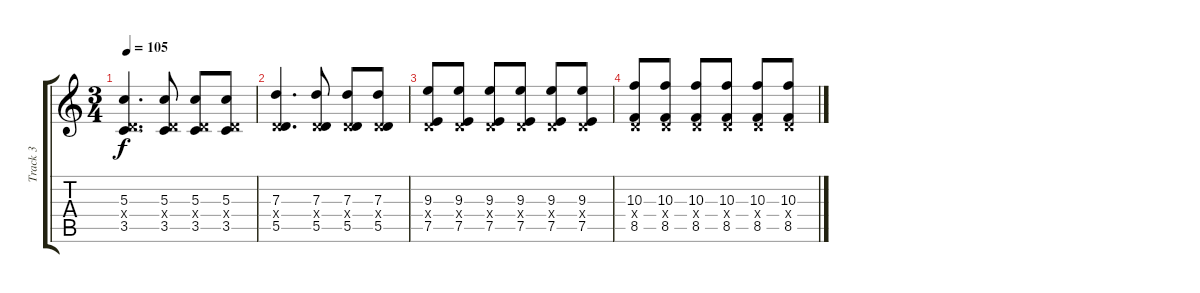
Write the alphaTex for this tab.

\track ("Track 3" "Track 3") {instrument electricguitarjazz}
\staff {score tabs}
\tuning (E4 B3 G3 D3 A2 E2) {hide}
\ts (3 4)
\tempo 105
\clef g2
\ks c
(5.3 0.4{x} 3.5).4{d dy f} (5.3 0.4{x} 3.5).8 (5.3 0.4{x} 3.5).8 (5.3 0.4{x} 3.5).8 |
(7.3 0.4{x} 5.5).4{d} (7.3 0.4{x} 5.5).8 (7.3 0.4{x} 5.5).8 (7.3 0.4{x} 5.5).8 |
(9.3 0.4{x} 7.5).8 (9.3 0.4{x} 7.5).8 (9.3 0.4{x} 7.5).8 (9.3 0.4{x} 7.5).8 (9.3 0.4{x} 7.5).8 (9.3 0.4{x} 7.5).8 |
(10.3 0.4{x} 8.5).8 (10.3 0.4{x} 8.5).8 (10.3 0.4{x} 8.5).8 (10.3 0.4{x} 8.5).8 (10.3 0.4{x} 8.5).8 (10.3 0.4{x} 8.5).8
